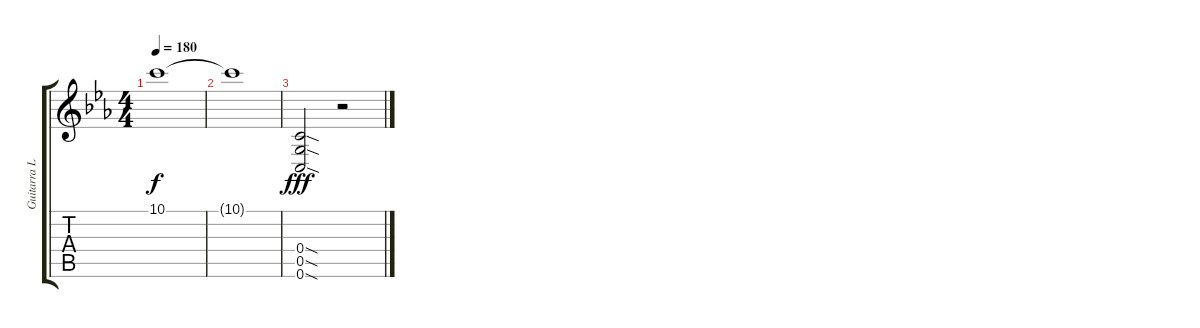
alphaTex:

\track ("Guitarra Lider" "Guitarra L") {instrument distortionguitar}
\staff {score tabs}
\tuning (D4 A3 F3 C3 G2 C2) {hide}
\ts (4 4)
\tempo 180
\clef g2
\ks eb
10.1{t}.1{dy f} |
10.1{t}.1 |
(0.4{sod} 0.5{sod} 0.6{sod}).2{dy fff} r.2
